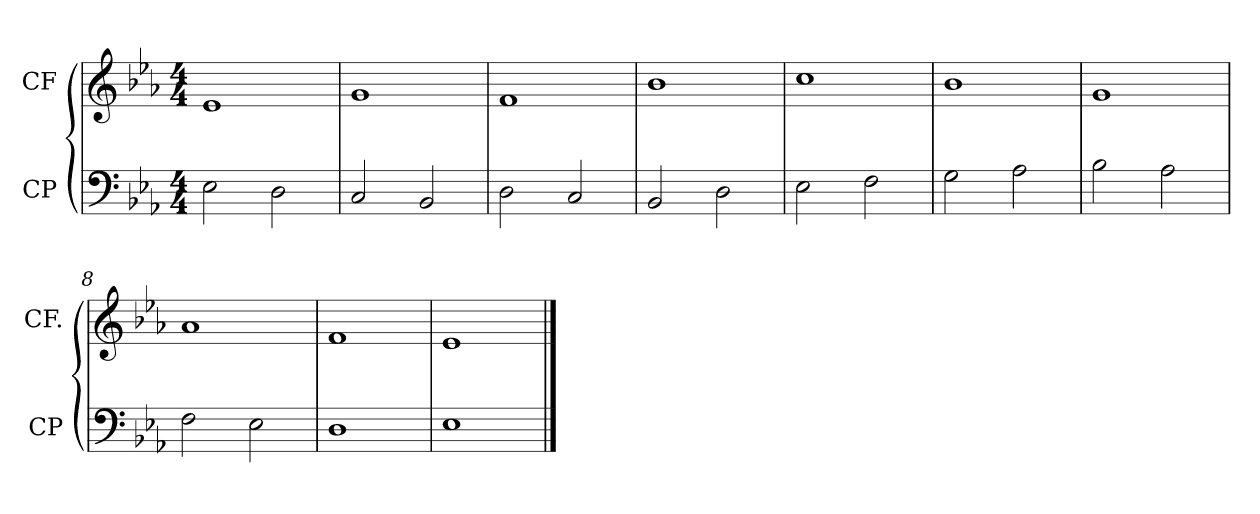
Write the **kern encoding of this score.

**kern	**kern
*part2	*part1
*staff2	*staff1
*I"CP	*I"CF
*I'CP	*I'CF.
*clefF4	*clefG2
*k[b-e-a-]	*k[b-e-a-]
*E-:	*E-:
*M4/4	*M4/4
=1	=1
2E-\	1e-
2D\	.
=2	=2
2C/	1g
2BB-/	.
=3	=3
2D\	1f
2C/	.
=4	=4
2BB-/	1b-
2D\	.
=5	=5
2E-\	1cc
2F\	.
=6	=6
2G\	1b-
2A-\	.
=7	=7
2B-\	1g
2A-\	.
=8	=8
2F\	1a-
2E-\	.
=9	=9
1D	1f
=10	=10
1E-	1e-
==	==
*-	*-
